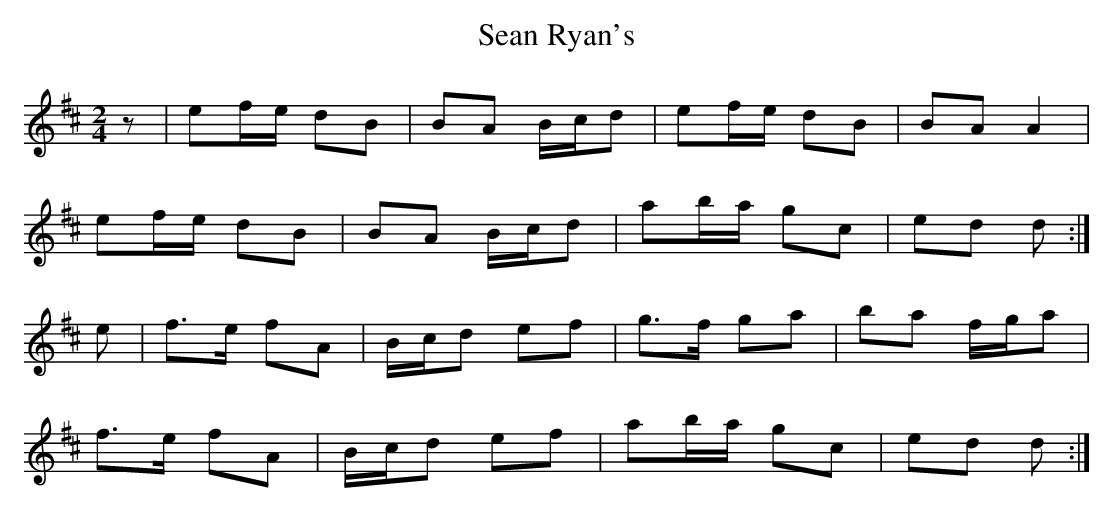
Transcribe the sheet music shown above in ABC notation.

X:1
T:Sean Ryan's
M:2/4
L:1/8
K:D Major
z|ef/e/ dB|BA B/c/d|ef/e/ dB|BA A2|!
ef/e/ dB|BA B/c/d|ab/a/ gc|ed d:|!
e|f3/2e/ fA|B/c/d ef|g3/2f/ ga|ba f/g/a|!
f3/2e/ fA|B/c/d ef|ab/a/ gc|ed d:|!
